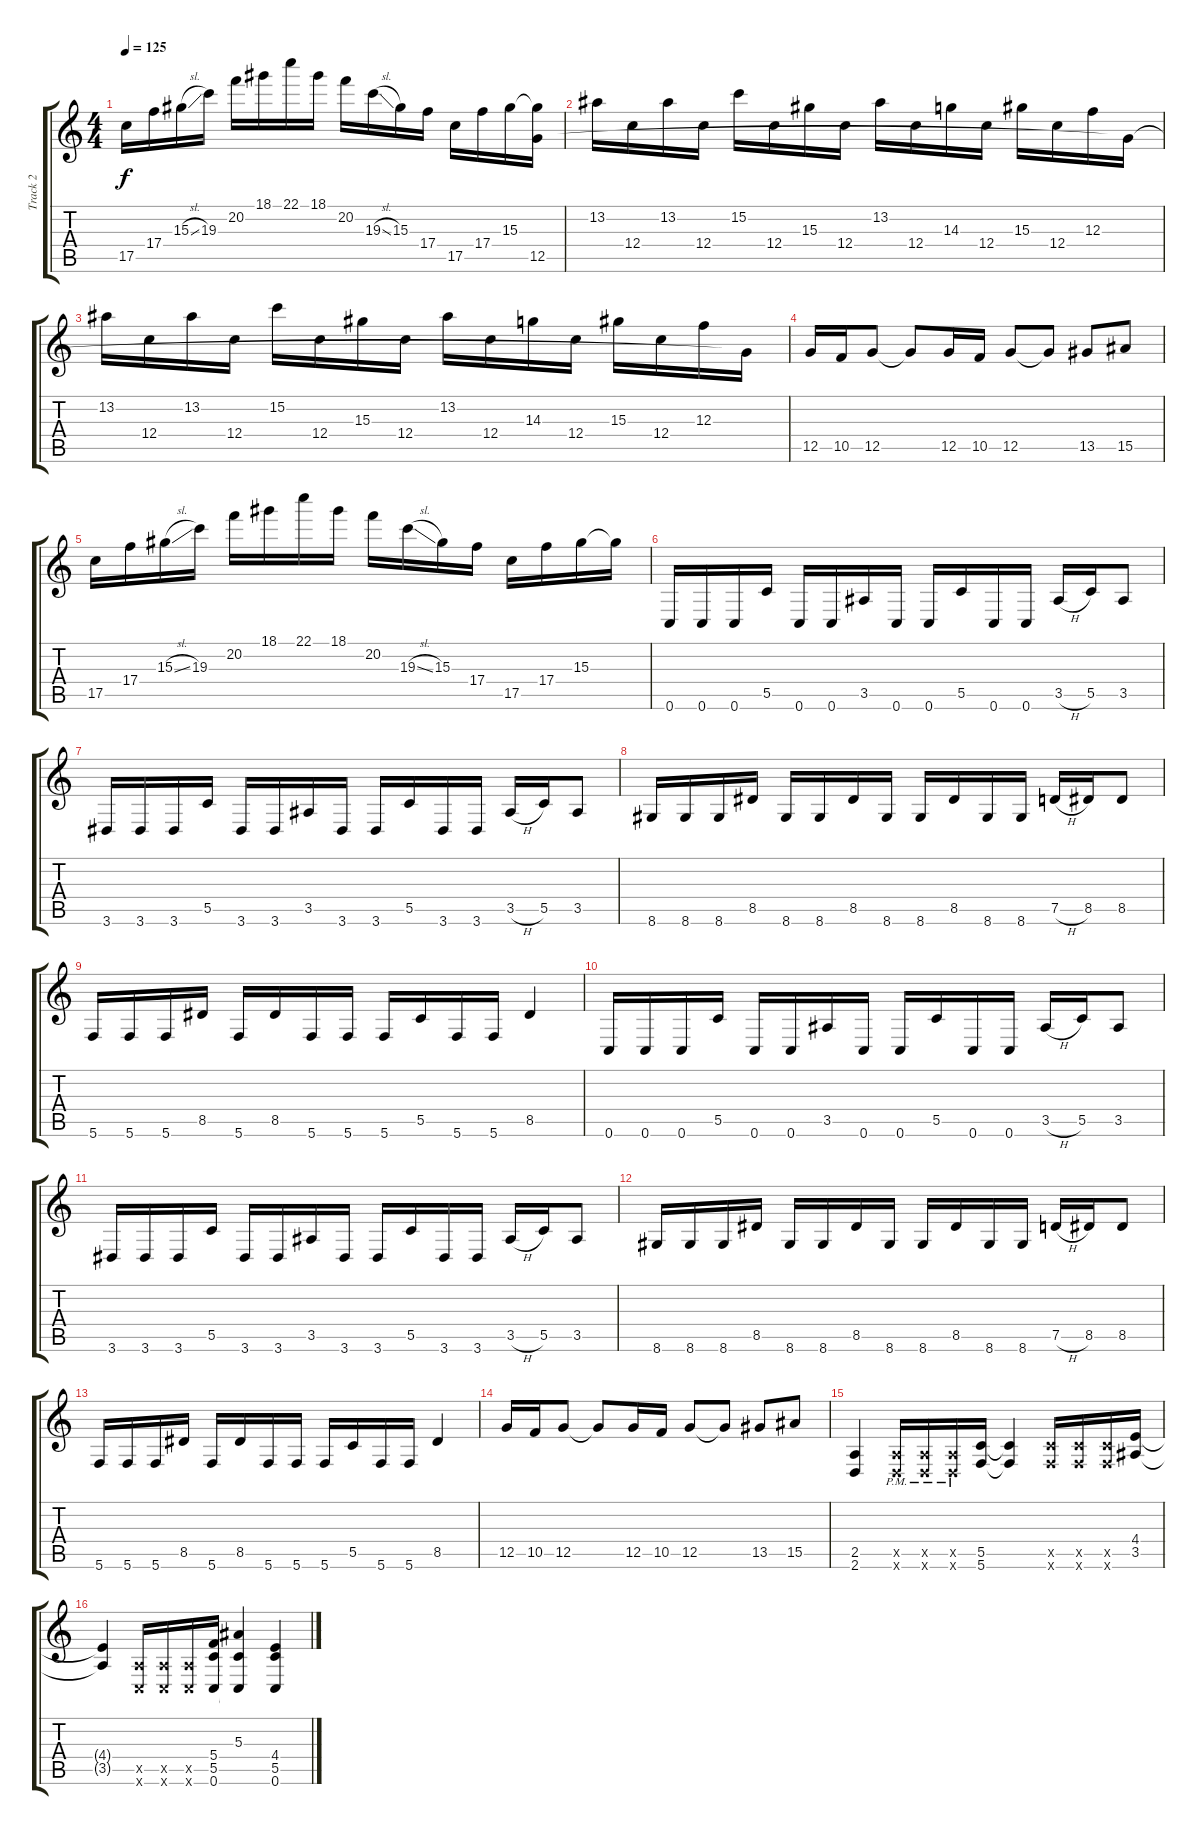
\track ("Track 2" "Track 2") {instrument distortionguitar}
\staff {score tabs}
\tuning (D4 A3 F3 C3 G2 C2) {hide}
\ts (4 4)
\tempo 125
\clef g2
\ks c
17.5.16{dy f} 17.4.16 15.3{sl}.16 19.3.16 20.2.16 18.1.16 22.1.16 18.1.16 20.2.16 19.3{sl}.16 15.3.16 17.4.16 17.5.16 17.4.16 15.3.16 (15.3{t} 12.5).16 |
13.2.16 12.4.16 13.2.16 12.4.16 15.2.16 12.4.16 15.3.16 12.4.16 13.2.16 12.4.16 14.3.16 12.4.16 15.3.16 12.4.16 12.3.16 12.5{t}.16 |
13.2.16 12.4.16 13.2.16 12.4.16 15.2.16 12.4.16 15.3.16 12.4.16 13.2.16 12.4.16 14.3.16 12.4.16 15.3.16 12.4.16 12.3.16 12.5{t}.16 |
12.5.16 10.5.16 12.5.8 12.5{t}.8 12.5.16 10.5.16 12.5.8 12.5{t}.8 13.5.8 15.5.8 |
17.5.16 17.4.16 15.3{sl}.16 19.3.16 20.2.16 18.1.16 22.1.16 18.1.16 20.2.16 19.3{sl}.16 15.3.16 17.4.16 17.5.16 17.4.16 15.3.16 15.3{t}.16 |
0.6.16{balance 8} 0.6.16 0.6.16 5.5.16 0.6.16 0.6.16 3.5.16 0.6.16 0.6.16 5.5.16 0.6.16 0.6.16 3.5{h}.16 5.5.16 3.5.8 |
3.6.16 3.6.16 3.6.16 5.5.16 3.6.16 3.6.16 3.5.16 3.6.16 3.6.16 5.5.16 3.6.16 3.6.16 3.5{h}.16 5.5.16 3.5.8 |
8.6.16 8.6.16 8.6.16 8.5.16 8.6.16 8.6.16 8.5.16 8.6.16 8.6.16 8.5.16 8.6.16 8.6.16 7.5{h}.16 8.5.16 8.5.8 |
5.6.16 5.6.16 5.6.16 8.5.16 5.6.16 8.5.16 5.6.16 5.6.16 5.6.16 5.5.16 5.6.16 5.6.16 8.5.4 |
0.6.16 0.6.16 0.6.16 5.5.16 0.6.16 0.6.16 3.5.16 0.6.16 0.6.16 5.5.16 0.6.16 0.6.16 3.5{h}.16 5.5.16 3.5.8 |
3.6.16 3.6.16 3.6.16 5.5.16 3.6.16 3.6.16 3.5.16 3.6.16 3.6.16 5.5.16 3.6.16 3.6.16 3.5{h}.16 5.5.16 3.5.8 |
8.6.16 8.6.16 8.6.16 8.5.16 8.6.16 8.6.16 8.5.16 8.6.16 8.6.16 8.5.16 8.6.16 8.6.16 7.5{h}.16 8.5.16 8.5.8 |
5.6.16 5.6.16 5.6.16 8.5.16 5.6.16 8.5.16 5.6.16 5.6.16 5.6.16 5.5.16 5.6.16 5.6.16 8.5.4 |
12.5.16{volume 8 balance 16} 10.5.16 12.5.8 12.5{t}.8 12.5.16 10.5.16 12.5.8 12.5{t}.8 13.5.8 15.5.8 |
(2.5 2.6).4 (2.5{x} 2.6{pm x}).16 (2.5{x} 2.6{pm x}).16 (2.5{x} 2.6{pm x}).16 (5.5 5.6).16 (5.5{t} 5.6{t}).4 (5.5{x} 5.6{x}).16 (5.5{x} 5.6{x}).16 (5.5{x} 5.6{x}).16 (4.4 3.5).16 |
(4.4{t} 3.5{t}).4 (2.5{x} 0.6{x}).16 (2.5{x} 0.6{x}).16 (2.5{x} 0.6{x}).16 (5.4 5.5 0.6).16 (5.3 5.5{t} 0.6{t}).4 (4.4 5.5 0.6).4
